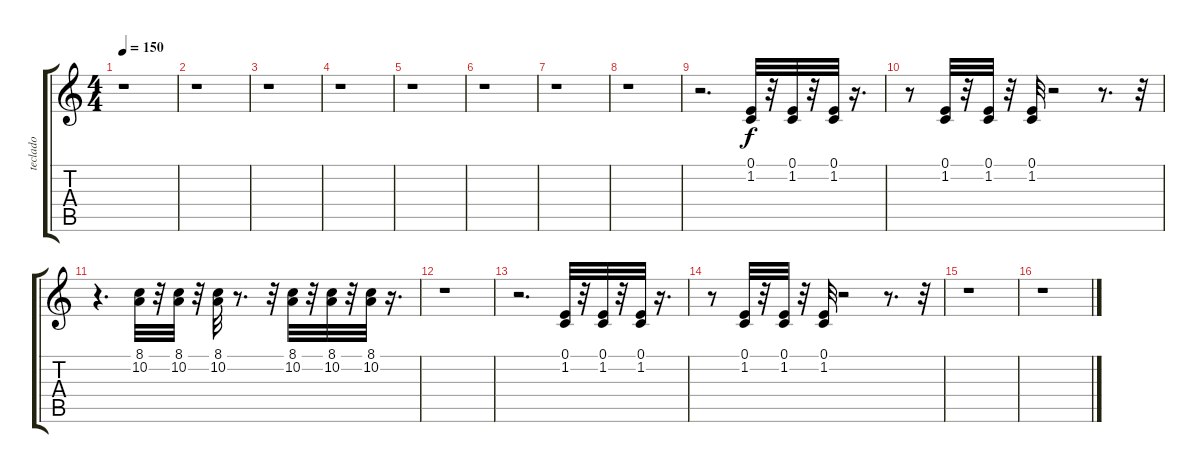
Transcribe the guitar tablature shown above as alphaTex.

\track ("teclado" "teclado") {instrument brasssection}
\staff {score tabs}
\tuning (E4 B3 G3 D3 A2 E2) {hide}
\ts (4 4)
\tempo 150
\clef g2
\ks c
r.1{dy f instrument brasssection} |
r.1 |
r.1 |
r.1 |
r.1 |
r.1 |
r.1 |
r.1 |
r.2{d} (0.1 1.2).32 r.32 (0.1 1.2).32 r.32 (0.1 1.2).32 r.16{d} |
r.8 (0.1 1.2).32 r.32 (0.1 1.2).32 r.32 (0.1 1.2).32 r.2 r.8{d} r.32 |
r.4{d} (8.1 10.2).32 r.32 (8.1 10.2).32 r.32 (8.1 10.2).32 r.8{d} r.32 (8.1 10.2).32 r.32 (8.1 10.2).32 r.32 (8.1 10.2).32 r.16{d} |
r.1 |
r.2{d} (0.1 1.2).32 r.32 (0.1 1.2).32 r.32 (0.1 1.2).32 r.16{d} |
r.8 (0.1 1.2).32 r.32 (0.1 1.2).32 r.32 (0.1 1.2).32 r.2 r.8{d} r.32 |
r.1 |
r.1
